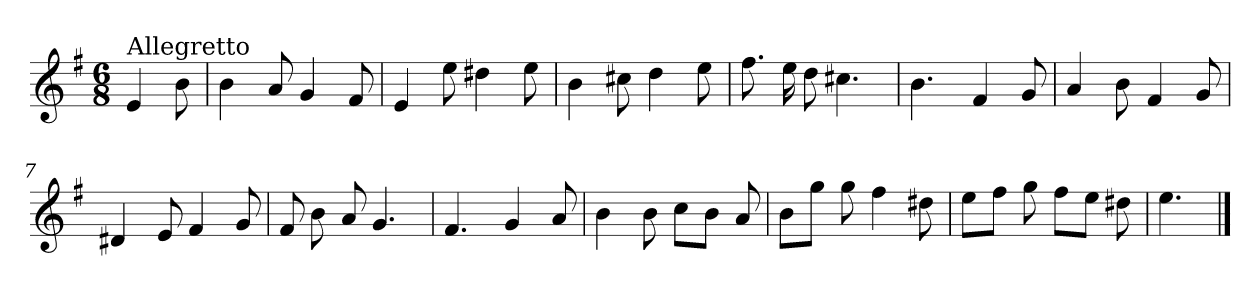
**kern
*part1
*staff1
*clefG2
*k[f#]
*e:
*M6/8
=
!LO:TX:a:t=Allegretto
4e/
8b\
=1
4b\
8a/
4g/
8f#/
=2
4e/
8ee\
4dd#X\
8ee\
=3
4b\
8cc#X\
4dd\
8ee\
=4
8.ff#\
16ee\
8dd\
4.cc#X\
=5
4.b\
4f#/
8g/
!!LO:LB:g=z
=6
4a/
8b\
4f#/
8g/
=7
4d#X/
8e/
4f#/
8g/
=8
8f#/
8b\
8a/
4.g/
=9
4.f#/
4g/
8a/
=10
4b\
8b\
8cc\L
8b\J
8a/
=11
8b\L
8gg\J
8gg\
4ff#\
8dd#X\
!!LO:LB:g=z
=12
8ee\L
8ff#\J
8gg\
8ff#\L
8ee\J
8dd#X\
=13
4.ee\
==
*-
